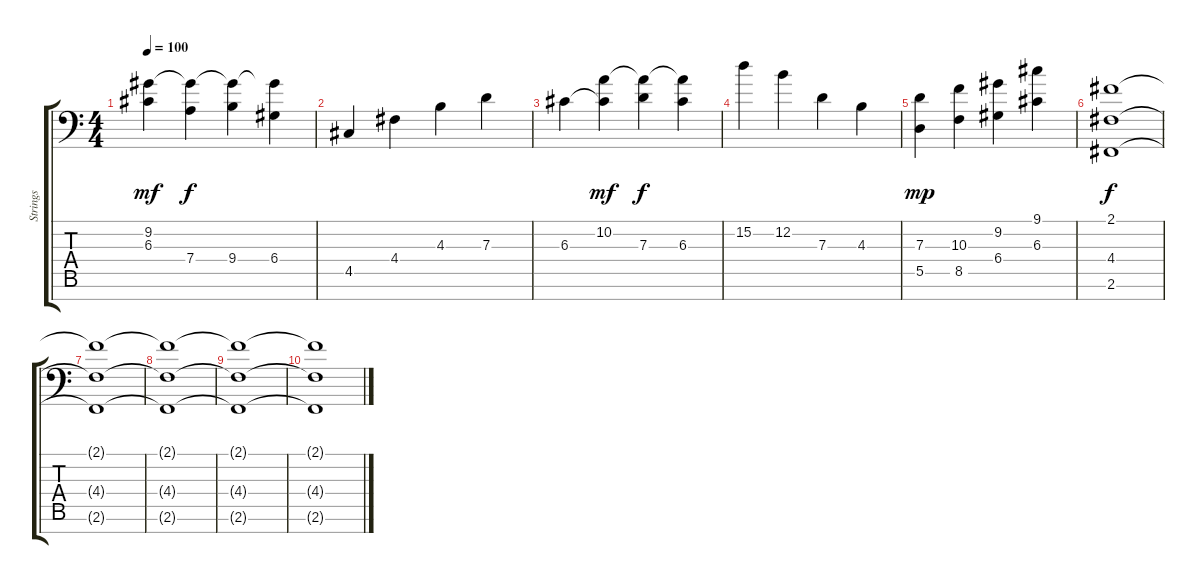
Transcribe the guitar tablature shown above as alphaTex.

\track ("Strings" "Strings") {instrument stringensemble1}
\staff {score tabs}
\tuning (E4 B3 G3 D3 A2 E2 C1) {hide}
\ts (4 4)
\tempo 100
\clef f4
\ks c
(9.2 6.3).4{dy mf} (9.2{t} 7.4).4{dy f} (9.2{t} 9.4).4 (9.2{t} 6.4).4 |
4.5.4 4.4.4 4.3.4 7.3.4 |
6.3.4 (10.2 6.3{t}).4{dy mf} (10.2{t} 7.3).4{dy f} (10.2{t} 6.3).4 |
15.2.4 12.2.4 7.3.4 4.3.4 |
(7.3 5.5).4{dy mp} (10.3 8.5).4 (9.2 6.4).4 (9.1 6.3).4 |
(2.1 4.4 2.6).1{dy f} |
(2.1{t} 4.4{t} 2.6{t}).1{volume 0} |
(2.1{t} 4.4{t} 2.6{t}).1 |
(2.1{t} 4.4{t} 2.6{t}).1 |
(2.1{t} 4.4{t} 2.6{t}).1
